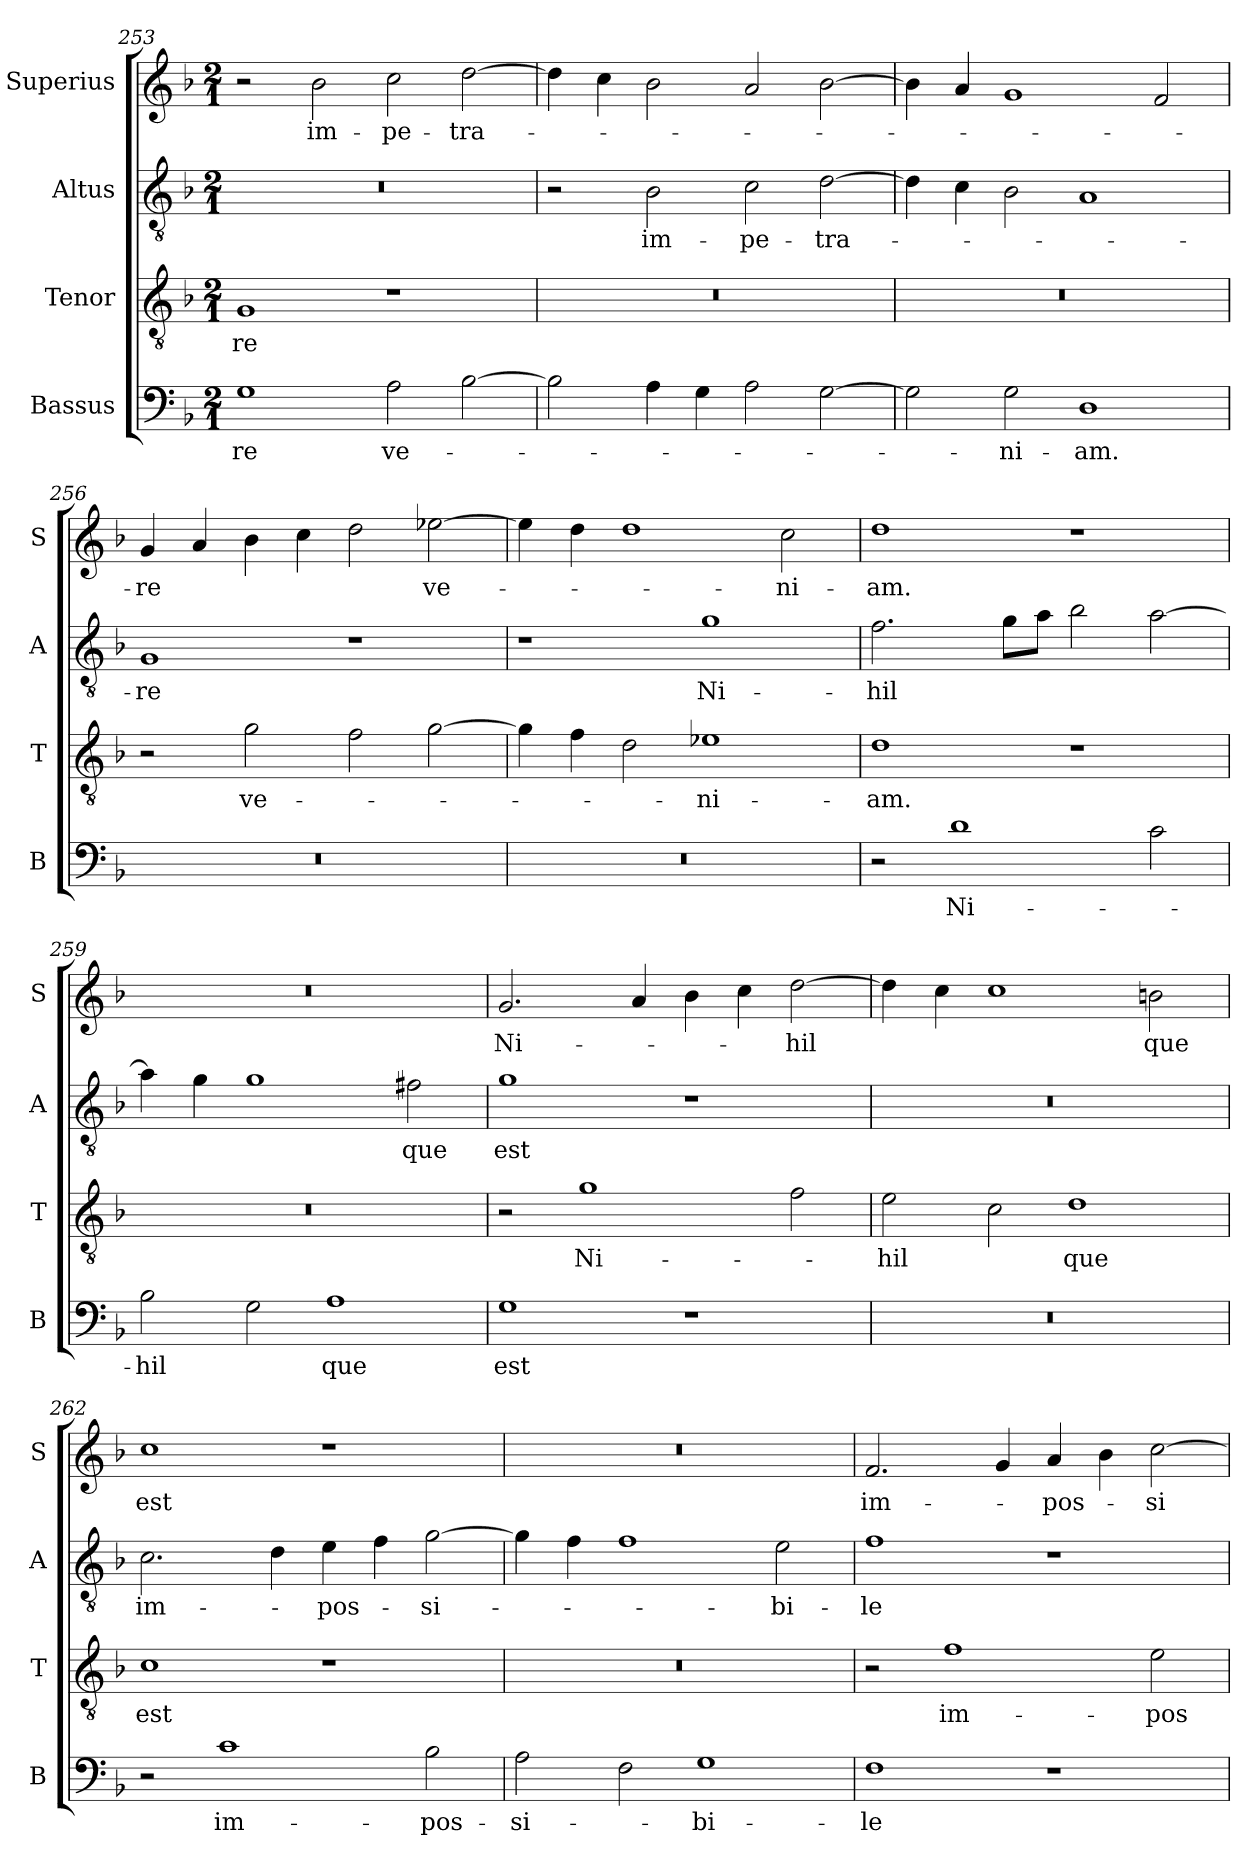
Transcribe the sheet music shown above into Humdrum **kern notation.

**kern	**text	**kern	**text	**kern	**text	**kern	**text
*part4	*part4	*part3	*part3	*part2	*part2	*part1	*part1
*staff4	*staff4	*staff3	*staff3	*staff2	*staff2	*staff1	*staff1
*I"Bassus	*	*I"Tenor	*	*I"Altus	*	*I"Superius	*
*I'B	*	*I'T	*	*I'A	*	*I'S	*
*clefF4	*	*clefGv2	*	*clefGv2	*	*clefG2	*
*k[b-]	*	*k[b-]	*	*k[b-]	*	*k[b-]	*
*M2/1	*	*M2/1	*	*M2/1	*	*M2/1	*
=253	=253	=253	=253	=253	=253	=253	=253
1G	-re	1G	-re	0r	.	2r	.
.	.	.	.	.	.	2b-\	im-
2A\	ve-	1r	.	.	.	2cc\	-pe-
[2B-\	.	.	.	.	.	[2dd\	-tra-
=254	=254	=254	=254	=254	=254	=254	=254
2B-\]	.	0r	.	2r	.	4dd\]	.
.	.	.	.	.	.	4cc\	.
4A\	.	.	.	2B-\	im-	2b-\	.
4G\	.	.	.	.	.	.	.
2A\	.	.	.	2c\	-pe-	2a/	.
[2G\	.	.	.	[2d\	-tra-	[2b-\	.
=255	=255	=255	=255	=255	=255	=255	=255
2G\]	.	0r	.	4d\]	.	4b-\]	.
.	.	.	.	4c\	.	4a/	.
2G\	-ni-	.	.	2B-\	.	1g	.
1D	-am.	.	.	1A	.	.	.
.	.	.	.	.	.	2f/	.
=256	=256	=256	=256	=256	=256	=256	=256
0r	.	2r	.	1G	-re	4g/	-re
.	.	.	.	.	.	4a/	.
.	.	2g\	ve-	.	.	4b-\	.
.	.	.	.	.	.	4cc\	.
.	.	2f\	.	1r	.	2dd\	.
.	.	[2g\	.	.	.	[2ee-X\	ve-
=257	=257	=257	=257	=257	=257	=257	=257
0r	.	4g\]	.	1r	.	4ee-\]	.
.	.	4f\	.	.	.	4dd\	.
.	.	2d\	.	.	.	1dd	.
.	.	1e-X	-ni-	1g	Ni-	.	.
.	.	.	.	.	.	2cc\	-ni-
=258	=258	=258	=258	=258	=258	=258	=258
2r	.	1d	-am.	2.f\	-hil	1dd	-am.
1d	Ni-	.	.	.	.	.	.
.	.	.	.	8g\L	.	.	.
.	.	.	.	8a\J	.	.	.
.	.	1r	.	2b-\	.	1r	.
2c\	.	.	.	[2a\	.	.	.
=259	=259	=259	=259	=259	=259	=259	=259
2B-\	-hil	0r	.	4a\]	.	0r	.
.	.	.	.	4g\	.	.	.
2G\	.	.	.	1g	.	.	.
1A	que	.	.	.	.	.	.
.	.	.	.	2f#X\	que	.	.
=260	=260	=260	=260	=260	=260	=260	=260
1G	est	2r	.	1g	-est	2.g/	Ni-
.	.	1g	Ni-	.	.	.	.
.	.	.	.	.	.	4a/	.
1r	.	.	.	1r	.	4b-\	.
.	.	.	.	.	.	4cc\	.
.	.	2f\	.	.	.	[2dd\	-hil
=261	=261	=261	=261	=261	=261	=261	=261
0r	.	2e\	-hil	0r	.	4dd\]	.
.	.	.	.	.	.	4cc\	.
.	.	2c\	.	.	.	1cc	.
.	.	1d	que	.	.	.	.
.	.	.	.	.	.	2bn\	que
=262	=262	=262	=262	=262	=262	=262	=262
2r	.	1c	est	2.c\	im-	1cc	est
1c	im-	.	.	.	.	.	.
.	.	.	.	4d\	.	.	.
.	.	1r	.	4e\	-pos-	1r	.
.	.	.	.	4f\	.	.	.
2B-\	-pos-	.	.	[2g\	-si-	.	.
=263	=263	=263	=263	=263	=263	=263	=263
2A\	-si-	0r	.	4g\]	.	0r	.
.	.	.	.	4f\	.	.	.
2F\	.	.	.	1f	.	.	.
1G	-bi-	.	.	.	.	.	.
.	.	.	.	2e\	-bi-	.	.
=264	=264	=264	=264	=264	=264	=264	=264
1F	-le	2r	.	1f	-le	2.f/	im-
.	.	1f	im-	.	.	.	.
.	.	.	.	.	.	4g/	.
1r	.	.	.	1r	.	4a/	-pos-
.	.	.	.	.	.	4b-\	.
.	.	2e\	-pos-	.	.	[2cc\	-si-
=	=	=	=	=	=	=	=
*-	*-	*-	*-	*-	*-	*-	*-
